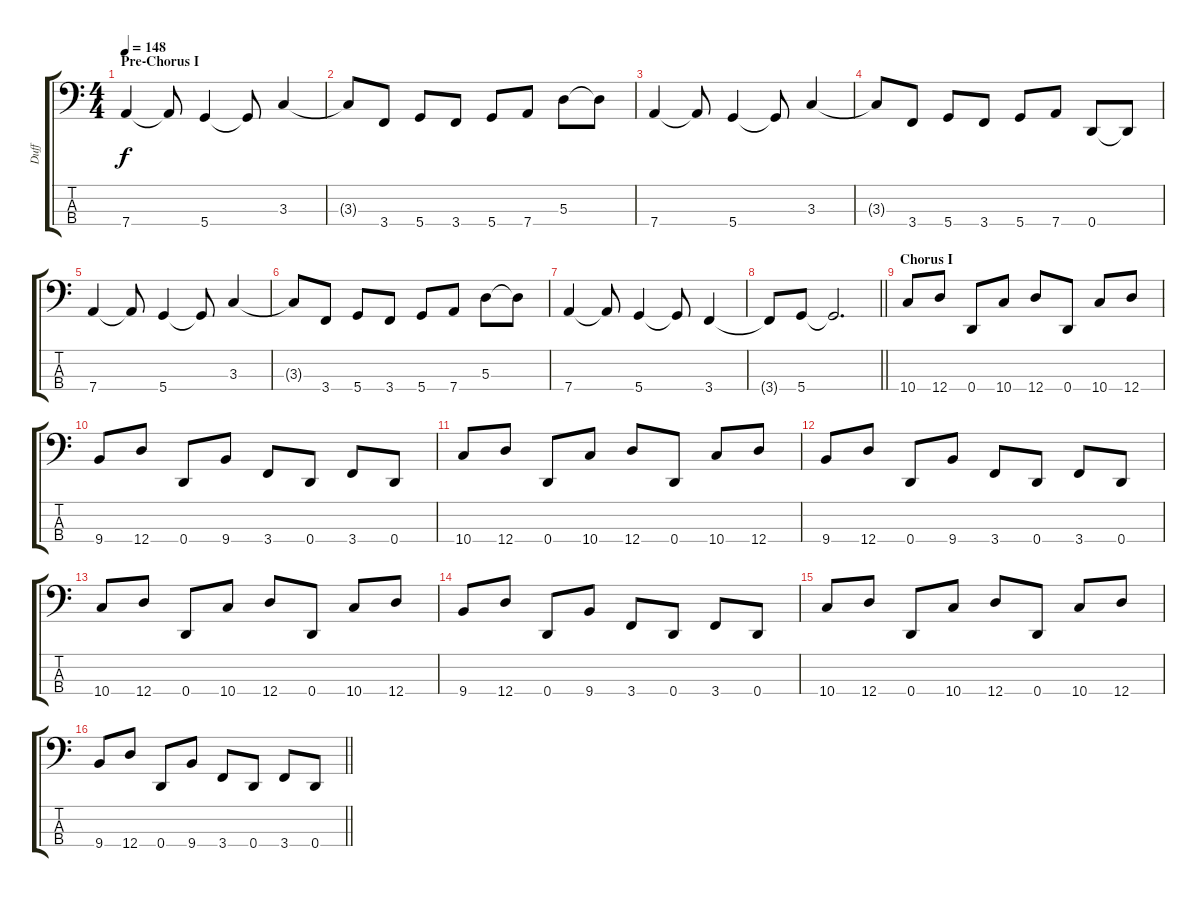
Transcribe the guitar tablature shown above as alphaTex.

\track ("Duff" "Duff") {instrument electricbasspick}
\staff {score tabs}
\tuning (G2 D2 A1 D1) {hide}
\ts (4 4)
\section ("" "Pre-Chorus I")
\tempo 148
\clef f4
\ks c
7.4.4{dy f} 7.4{t}.8 5.4.4 5.4{t}.8 3.3.4 |
3.3{t}.8 3.4.8 5.4.8 3.4.8 5.4.8 7.4.8 5.3.8 5.3{t}.8 |
7.4.4 7.4{t}.8 5.4.4 5.4{t}.8 3.3.4 |
3.3{t}.8 3.4.8 5.4.8 3.4.8 5.4.8 7.4.8 0.4.8 0.4{t}.8 |
7.4.4 7.4{t}.8 5.4.4 5.4{t}.8 3.3.4 |
3.3{t}.8 3.4.8 5.4.8 3.4.8 5.4.8 7.4.8 5.3.8 5.3{t}.8 |
7.4.4 7.4{t}.8 5.4.4 5.4{t}.8 3.4.4 |
\barLineRight lightlight
3.4{t}.8 5.4.8 5.4{t}.2{d} |
\section ("" "Chorus I")
10.4.8 12.4.8 0.4.8 10.4.8 12.4.8 0.4.8 10.4.8 12.4.8 |
9.4.8 12.4.8 0.4.8 9.4.8 3.4.8 0.4.8 3.4.8 0.4.8 |
10.4.8 12.4.8 0.4.8 10.4.8 12.4.8 0.4.8 10.4.8 12.4.8 |
9.4.8 12.4.8 0.4.8 9.4.8 3.4.8 0.4.8 3.4.8 0.4.8 |
10.4.8 12.4.8 0.4.8 10.4.8 12.4.8 0.4.8 10.4.8 12.4.8 |
9.4.8 12.4.8 0.4.8 9.4.8 3.4.8 0.4.8 3.4.8 0.4.8 |
10.4.8 12.4.8 0.4.8 10.4.8 12.4.8 0.4.8 10.4.8 12.4.8 |
\barLineRight lightlight
9.4.8 12.4.8 0.4.8 9.4.8 3.4.8 0.4.8 3.4.8 0.4.8
